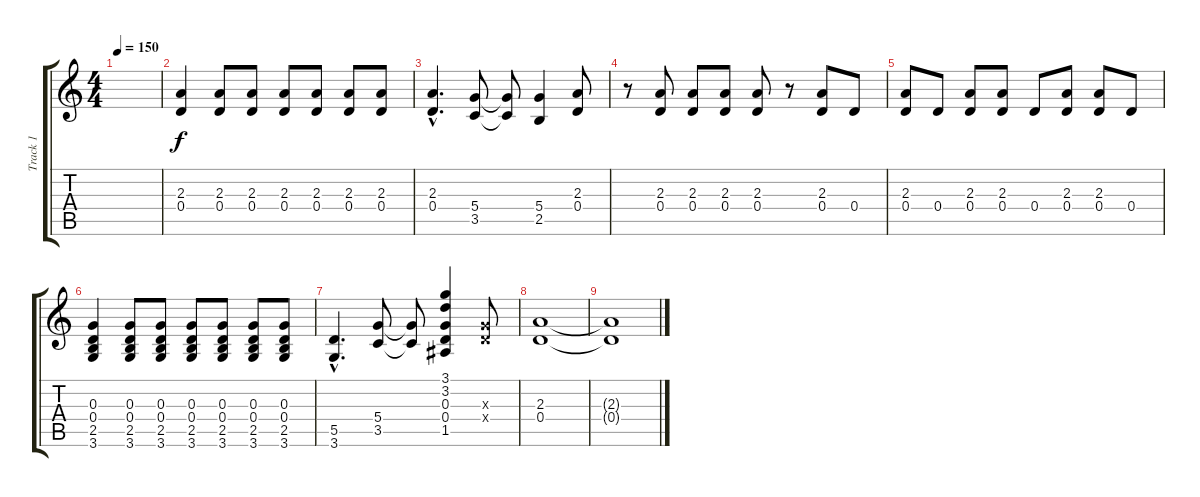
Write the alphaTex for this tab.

\track ("Track 1" "Track 1") {instrument distortionguitar}
\staff {score tabs}
\tuning (E4 B3 G3 D3 A2 E2) {hide}
\ts (4 4)
\tempo 150
\clef g2
\ks c
|
(2.3 0.4).4 (2.3 0.4).8 (2.3 0.4).8 (2.3 0.4).8 (2.3 0.4).8 (2.3 0.4).8 (2.3 0.4).8 |
(2.3{hac} 0.4{hac}).4{d} (5.4 3.5).8 (5.4{t} 3.5{t}).8 (5.4 2.5).4 (2.3 0.4).8 |
r.8 (2.3 0.4).8 (2.3 0.4).8 (2.3 0.4).8 (2.3 0.4).8 r.8 (2.3 0.4).8 0.4.8 |
(2.3 0.4).8 0.4.8 (2.3 0.4).8 (2.3 0.4).8 0.4.8 (2.3 0.4).8 (2.3 0.4).8 0.4.8 |
(0.3 0.4 2.5 3.6).4 (0.3 0.4 2.5 3.6).8 (0.3 0.4 2.5 3.6).8 (0.3 0.4 2.5 3.6).8 (0.3 0.4 2.5 3.6).8 (0.3 0.4 2.5 3.6).8 (0.3 0.4 2.5 3.6).8 |
(5.5{hac} 3.6{hac}).4{d} (5.4 3.5).8 (5.4{t} 3.5{t}).8 (3.1 3.2 0.3 0.4 1.5).4 (0.3{x} 0.4{x}).8 |
(2.3 0.4).1 |
(2.3{t} 0.4{t}).1
